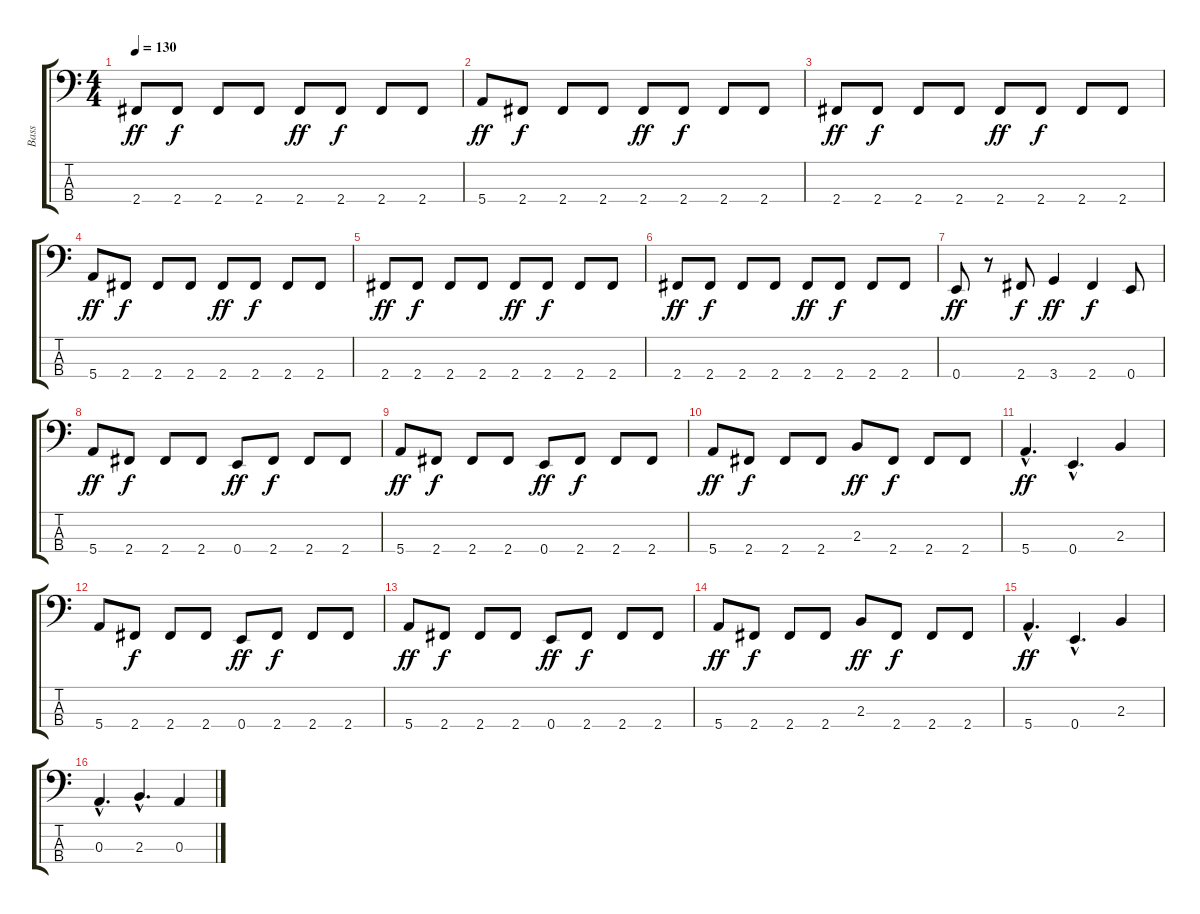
\track ("Bass" "Bass") {instrument electricbassfinger}
\staff {score tabs}
\tuning (G2 D2 A1 E1) {hide}
\ts (4 4)
\tempo 130
\clef f4
\ks c
2.4.8{dy ff} 2.4.8{dy f} 2.4.8 2.4.8 2.4.8{dy ff} 2.4.8{dy f} 2.4.8 2.4.8 |
5.4.8{dy ff} 2.4.8{dy f} 2.4.8 2.4.8 2.4.8{dy ff} 2.4.8{dy f} 2.4.8 2.4.8 |
2.4.8{dy ff} 2.4.8{dy f} 2.4.8 2.4.8 2.4.8{dy ff} 2.4.8{dy f} 2.4.8 2.4.8 |
5.4.8{dy ff} 2.4.8{dy f} 2.4.8 2.4.8 2.4.8{dy ff} 2.4.8{dy f} 2.4.8 2.4.8 |
2.4.8{dy ff} 2.4.8{dy f} 2.4.8 2.4.8 2.4.8{dy ff} 2.4.8{dy f} 2.4.8 2.4.8 |
2.4.8{dy ff} 2.4.8{dy f} 2.4.8 2.4.8 2.4.8{dy ff} 2.4.8{dy f} 2.4.8 2.4.8 |
0.4.8{dy ff} r.8 2.4.8{dy f} 3.4.4{dy ff} 2.4.4{dy f} 0.4.8 |
5.4.8{dy ff} 2.4.8{dy f} 2.4.8 2.4.8 0.4.8{dy ff} 2.4.8{dy f} 2.4.8 2.4.8 |
5.4.8{dy ff} 2.4.8{dy f} 2.4.8 2.4.8 0.4.8{dy ff} 2.4.8{dy f} 2.4.8 2.4.8 |
5.4.8{dy ff} 2.4.8{dy f} 2.4.8 2.4.8 2.3.8{dy ff} 2.4.8{dy f} 2.4.8 2.4.8 |
5.4{hac}.4{d dy ff} 0.4{hac}.4{d} 2.3.4 |
5.4.8 2.4.8{dy f} 2.4.8 2.4.8 0.4.8{dy ff} 2.4.8{dy f} 2.4.8 2.4.8 |
5.4.8{dy ff} 2.4.8{dy f} 2.4.8 2.4.8 0.4.8{dy ff} 2.4.8{dy f} 2.4.8 2.4.8 |
5.4.8{dy ff} 2.4.8{dy f} 2.4.8 2.4.8 2.3.8{dy ff} 2.4.8{dy f} 2.4.8 2.4.8 |
5.4{hac}.4{d dy ff} 0.4{hac}.4{d} 2.3.4 |
0.3{hac}.4{d} 2.3{hac}.4{d} 0.3.4
